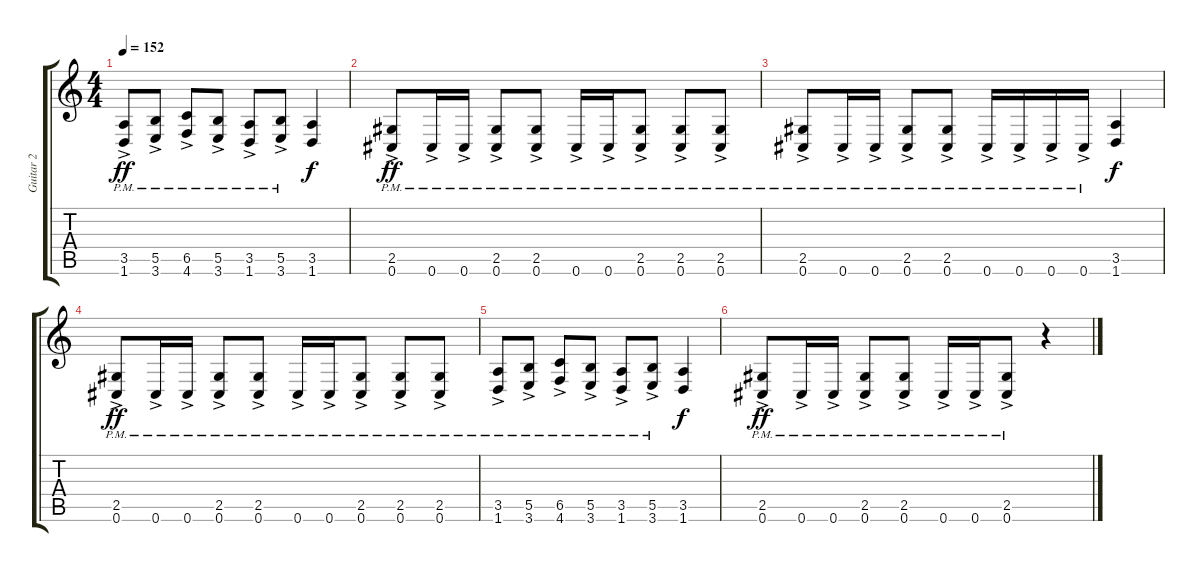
\track ("Guitar 2" "Guitar 2") {instrument distortionguitar}
\staff {score tabs}
\tuning (Db4 Ab3 E3 B2 Gb2 Db2) {hide}
\ts (4 4)
\tempo 152
\clef g2
\ks c
(3.5{ac pm} 1.6{ac pm}).8{dy ff} (5.5{ac pm} 3.6{ac pm}).8 (6.5{ac pm} 4.6{ac pm}).8 (5.5{ac pm} 3.6{ac pm}).8 (3.5{ac pm} 1.6{ac pm}).8 (5.5{ac pm} 3.6{ac pm}).8 (3.5 1.6).4{dy f} |
(2.5{ac pm} 0.6{ac pm}).8{dy ff} 0.6{ac pm}.16 0.6{ac pm}.16 (2.5{ac pm} 0.6{ac pm}).8 (2.5{ac pm} 0.6{ac pm}).8 0.6{ac pm}.16 0.6{ac pm}.16 (2.5{ac pm} 0.6{ac pm}).8 (2.5{ac pm} 0.6{ac pm}).8 (2.5{ac pm} 0.6{ac pm}).8 |
(2.5{ac pm} 0.6{ac pm}).8 0.6{ac pm}.16 0.6{ac pm}.16 (2.5{ac pm} 0.6{ac pm}).8 (2.5{ac pm} 0.6{ac pm}).8 0.6{ac pm}.16 0.6{ac pm}.16 0.6{ac pm}.16 0.6{ac pm}.16 (3.5 1.6).4{dy f} |
(2.5{ac pm} 0.6{ac pm}).8{dy ff} 0.6{ac pm}.16 0.6{ac pm}.16 (2.5{ac pm} 0.6{ac pm}).8 (2.5{ac pm} 0.6{ac pm}).8 0.6{ac pm}.16 0.6{ac pm}.16 (2.5{ac pm} 0.6{ac pm}).8 (2.5{ac pm} 0.6{ac pm}).8 (2.5{ac pm} 0.6{ac pm}).8 |
(3.5{ac pm} 1.6{ac pm}).8 (5.5{ac pm} 3.6{ac pm}).8 (6.5{ac pm} 4.6{ac pm}).8 (5.5{ac pm} 3.6{ac pm}).8 (3.5{ac pm} 1.6{ac pm}).8 (5.5{ac pm} 3.6{ac pm}).8 (3.5 1.6).4{dy f} |
(2.5{ac pm} 0.6{ac pm}).8{dy ff} 0.6{ac pm}.16 0.6{ac pm}.16 (2.5{ac pm} 0.6{ac pm}).8 (2.5{ac pm} 0.6{ac pm}).8 0.6{ac pm}.16 0.6{ac pm}.16 (2.5{ac pm} 0.6{ac pm}).8 r.4
